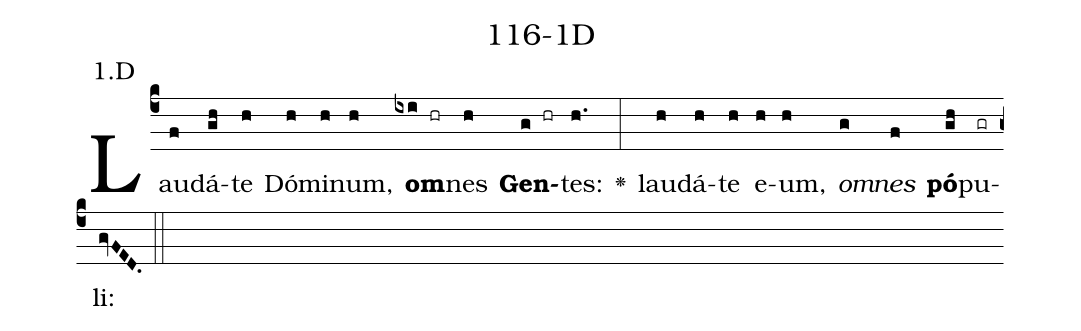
name: 116-1D;
annotation: 1.D;
%%
(c4)Lau(f)dá(gh)te(h) Dó(h)mi(h)num,(h) <b>om</b>(ixi hr)nes(h) <b>Gen</b>(g hr)tes:(h.) <v>\greheightstar</v>(:) lau(h)dá(h)te(h) e(h)um,(h) <i>om</i>(g)<i>nes</i>(f) <b>pó</b>(gh)pu(gr)li:(gvFED.) (::)


%E(h) u(h) o(g) u(f) a(gh) e.(gvFED.) (::)
